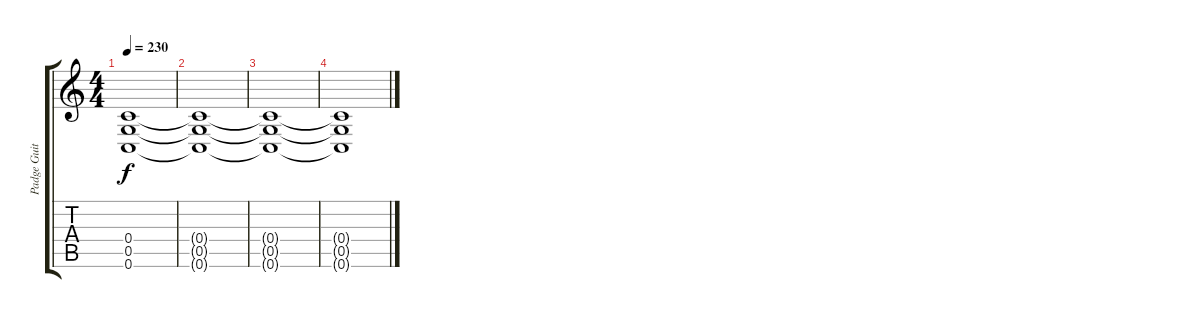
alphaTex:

\track ("Padge Guitar" "Padge Guit") {instrument distortionguitar}
\staff {score tabs}
\tuning (D4 A3 F3 C3 G2 C2) {hide}
\ts (4 4)
\tempo 230
\clef g2
\ks c
(0.4 0.5 0.6).1{dy f} |
(0.4{t} 0.5{t} 0.6{t}).1 |
(0.4{t} 0.5{t} 0.6{t}).1 |
(0.4{t} 0.5{t} 0.6{t}).1
